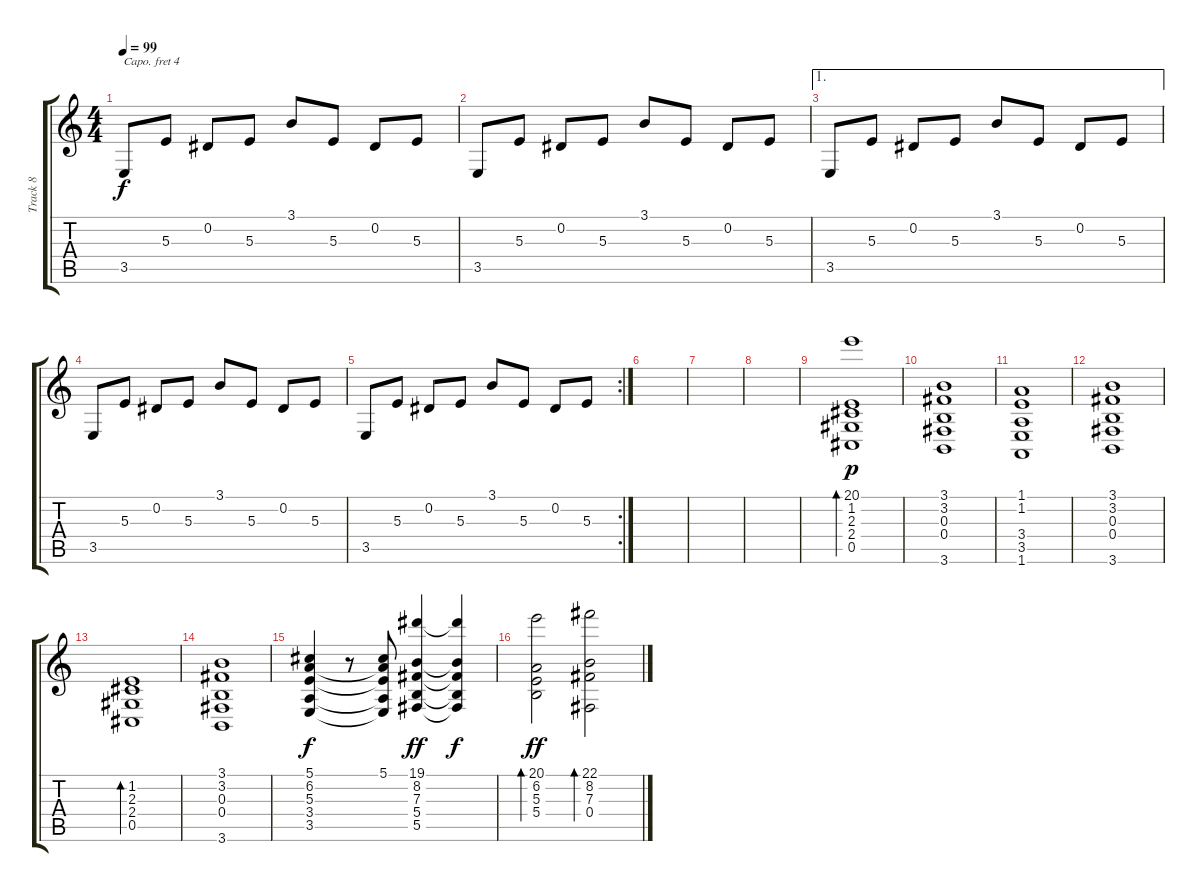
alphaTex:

\track ("Track 8" "Track 8") {instrument stringensemble1}
\staff {score tabs}
\capo 4
\tuning (E4 B3 G3 D3 A2 E2) {hide}
\ts (4 4)
\tempo 99
\clef g2
\ks c
3.5.8{dy f} 5.3.8 0.2.8 5.3.8 3.1.8 5.3.8 0.2.8 5.3.8 |
3.5.8 5.3.8 0.2.8 5.3.8 3.1.8 5.3.8 0.2.8 5.3.8 |
\ae 1
3.5.8 5.3.8 0.2.8 5.3.8 3.1.8 5.3.8 0.2.8 5.3.8 |
3.5.8 5.3.8 0.2.8 5.3.8 3.1.8 5.3.8 0.2.8 5.3.8 |
\rc 2
3.5.8 5.3.8 0.2.8 5.3.8 3.1.8 5.3.8 0.2.8 5.3.8 |
|
|
|
(20.1 1.2 2.3 2.4 0.5).1{bd 240 dy p} |
(3.1 3.2 0.3 0.4 3.6).1 |
(1.1 1.2 3.4 3.5 1.6).1 |
(3.1 3.2 0.3 0.4 3.6).1 |
(1.2 2.3 2.4 0.5).1{bd 240} |
(3.1 3.2 0.3 0.4 3.6).1 |
(5.1 6.2 5.3 3.4 3.5).4{dy f} r.8 (5.1 6.2{t} 5.3{t} 3.4{t} 3.5{t}).8 (19.1 8.2 7.3 5.4 5.5).4{dy ff} (19.1{t} 8.2{t} 7.3{t} 5.4{t} 5.5{t}).4{dy f} |
(20.1 6.2 5.3 5.4).2{bd 60 dy ff} (22.1 8.2 7.3 0.4).2{bd 60}
